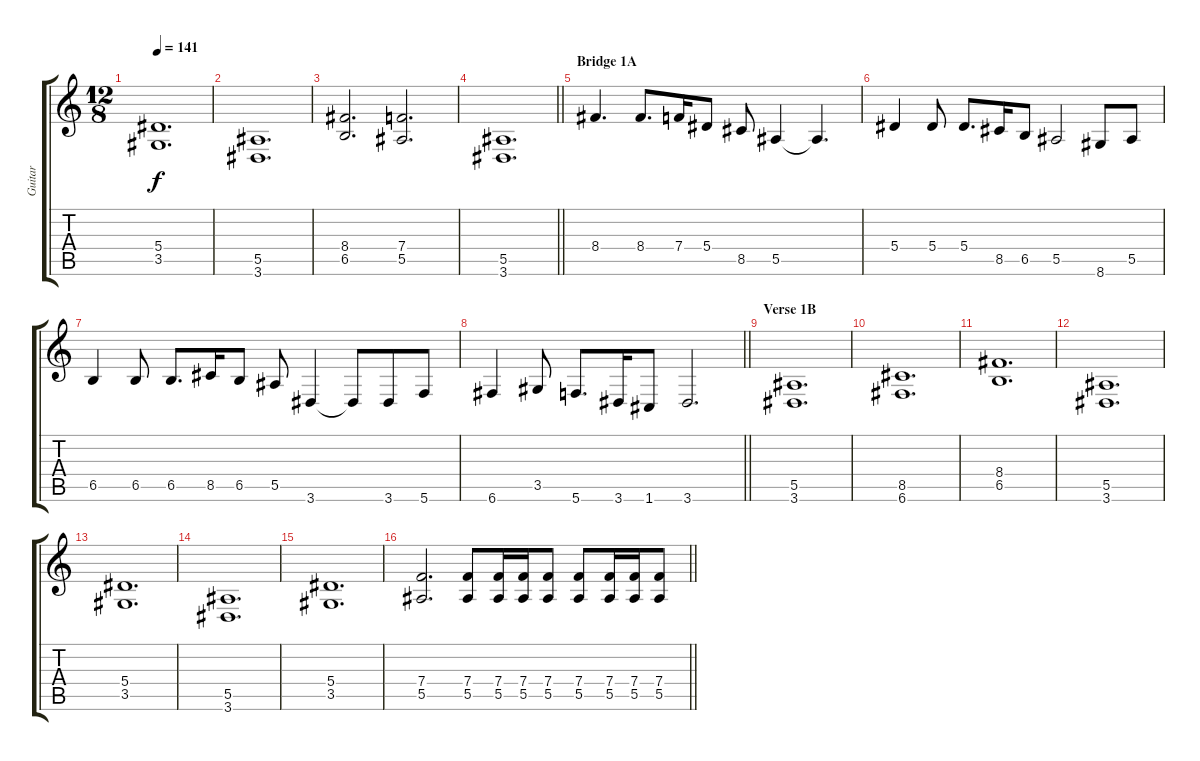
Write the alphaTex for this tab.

\track ("Guitar" "Guitar") {instrument distortionguitar}
\staff {score tabs}
\tuning (C4 G3 Eb3 Bb2 F2 C2) {hide}
\ts (12 8)
\tempo 141
\clef g2
\ks c
(5.4 3.5).1{d dy f} |
(5.5 3.6).1{d} |
(8.4 6.5).2{d} (7.4 5.5).2{d} |
\barLineRight lightlight
(5.5 3.6).1{d} |
\section ("" "Bridge 1A")
8.4.4{d} 8.4.8{d} 7.4.16 5.4.8 8.5.8 5.5.4 5.5{t}.4{d} |
5.4.4 5.4.8 5.4.8{d} 8.5.16 6.5.8 5.5.2 8.6.8 5.5.8 |
6.5.4 6.5.8 6.5.8{d} 8.5.16 6.5.8 5.5.8 3.6.4 3.6{t}.8 3.6.8 5.6.8 |
\barLineRight lightlight
6.6.4 3.5.8 5.6.8{d} 3.6.16 1.6.8 3.6.2{d} |
\section ("" "Verse 1B")
(5.5 3.6).1{d} |
(8.5 6.6).1{d} |
(8.4 6.5).1{d} |
(5.5 3.6).1{d} |
(5.4 3.5).1{d} |
(5.5 3.6).1{d} |
(5.4 3.5).1{d} |
\barLineRight lightlight
(7.4 5.5).2{d} (7.4 5.5).8 (7.4 5.5).16 (7.4 5.5).16 (7.4 5.5).8 (7.4 5.5).8 (7.4 5.5).16 (7.4 5.5).16 (7.4 5.5).8
